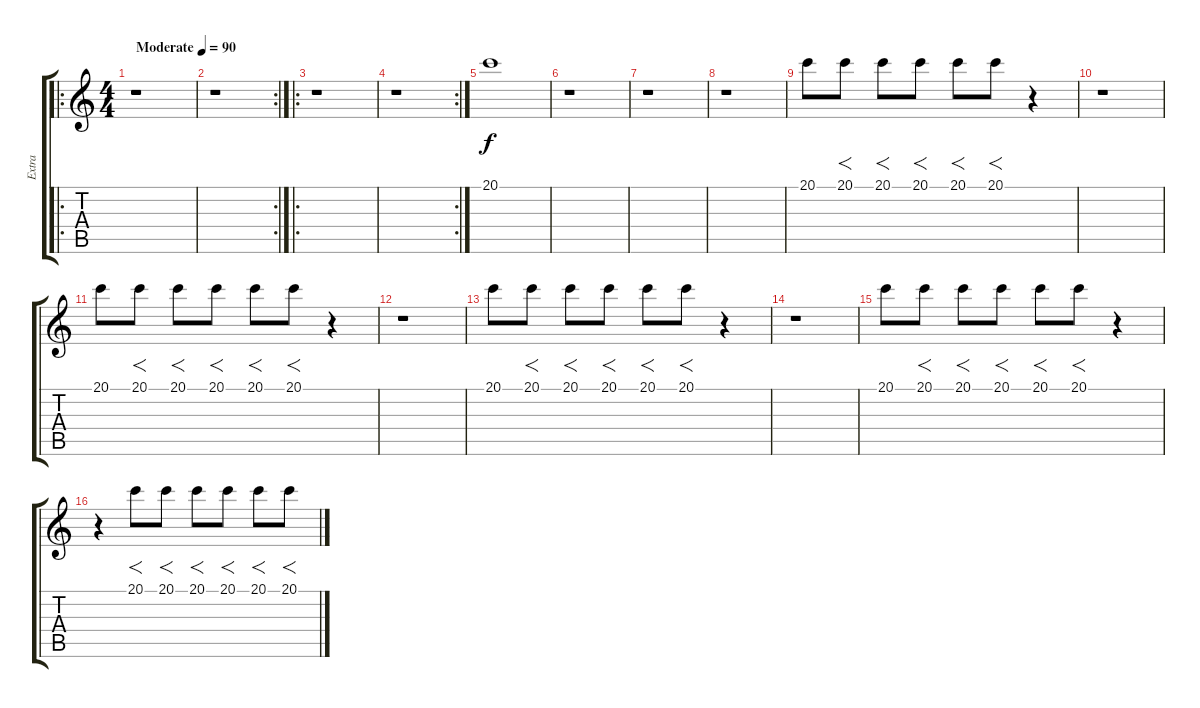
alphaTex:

\track ("Extra" "Extra") {instrument dulcimer}
\staff {score tabs}
\tuning (E4 B3 G3 D3 A2 E2) {hide}
\ro
\ts (4 4)
\tempo (90 "Moderate")
\clef g2
\ks c
r.1{dy f instrument dulcimer} |
\rc 2
r.1 |
\ro
r.1 |
\rc 2
r.1 |
20.1.1 |
r.1 |
r.1 |
r.1 |
20.1.8 20.1.8{f volume 9} 20.1.8{f volume 8} 20.1.8{f volume 5} 20.1.8{f volume 3} 20.1.8{f volume 2} r.4 |
r.1 |
20.1.8{volume 13} 20.1.8{f volume 9} 20.1.8{f volume 8} 20.1.8{f volume 5} 20.1.8{f volume 3} 20.1.8{f volume 2} r.4 |
r.1 |
20.1.8{volume 13} 20.1.8{f volume 9} 20.1.8{f volume 8} 20.1.8{f volume 5} 20.1.8{f volume 3} 20.1.8{f volume 2} r.4 |
r.1 |
20.1.8{volume 13} 20.1.8{f volume 9} 20.1.8{f volume 8} 20.1.8{f volume 5} 20.1.8{f volume 3} 20.1.8{f volume 2} r.4 |
r.4 20.1.8{f volume 13} 20.1.8{f} 20.1.8{f} 20.1.8{f} 20.1.8{f} 20.1.8{f}
